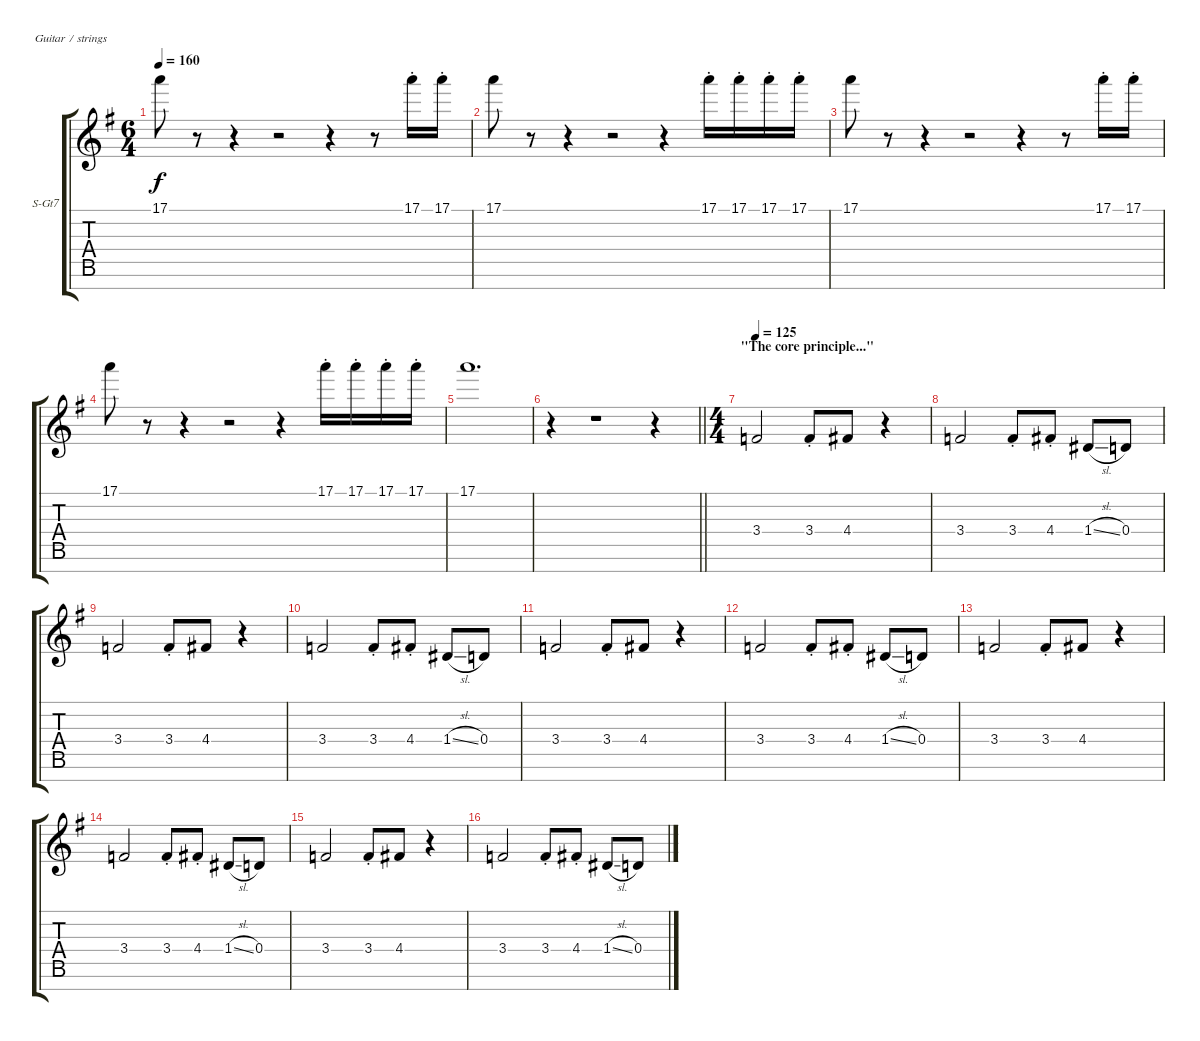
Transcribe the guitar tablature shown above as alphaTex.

\bracketExtendMode groupsimilarinstruments
\firstSystemTrackNameOrientation horizontal
\otherSystemsTrackNameOrientation horizontal
\track ("Keyboard 5 - Brat/Shagrath" "S-Gt7") {instrument trombone}
\staff {score tabs}
\tuning (E4 B3 G3 D3 A2 E2 B1)
\displaytranspose 12
\ts (6 4)
\tempo 160
\clef g2
\ks g
17.1.8{dy f} r.8 r.4 r.2 r.4 r.8 17.1{st}.16 17.1{st}.16 |
17.1.8 r.8 r.4 r.2 r.4 17.1{st}.16 17.1{st}.16 17.1{st}.16 17.1{st}.16 |
17.1.8 r.8 r.4 r.2 r.4 r.8 17.1{st}.16 17.1{st}.16 |
17.1.8 r.8 r.4 r.2 r.4 17.1{st}.16 17.1{st}.16 17.1{st}.16 17.1{st}.16 |
17.1.1{d} |
\barLineRight lightlight
r.4 r.1 r.4 |
\ts (4 4)
\section ("" "\"The core principle...\"")
\tempo 125
3.4.2 3.4{st}.8 4.4.8 r.4 |
3.4.2 3.4{st}.8 4.4{st}.8 1.4{sl}.8 0.4.8 |
3.4.2 3.4{st}.8 4.4.8 r.4 |
3.4.2 3.4{st}.8 4.4{st}.8 1.4{sl}.8 0.4.8 |
3.4.2 3.4{st}.8 4.4.8 r.4 |
3.4.2 3.4{st}.8 4.4{st}.8 1.4{sl}.8 0.4.8 |
3.4.2 3.4{st}.8 4.4.8 r.4 |
3.4.2 3.4{st}.8 4.4{st}.8 1.4{sl}.8 0.4.8 |
3.4.2 3.4{st}.8 4.4.8 r.4 |
3.4.2 3.4{st}.8 4.4{st}.8 1.4{sl}.8 0.4.8
